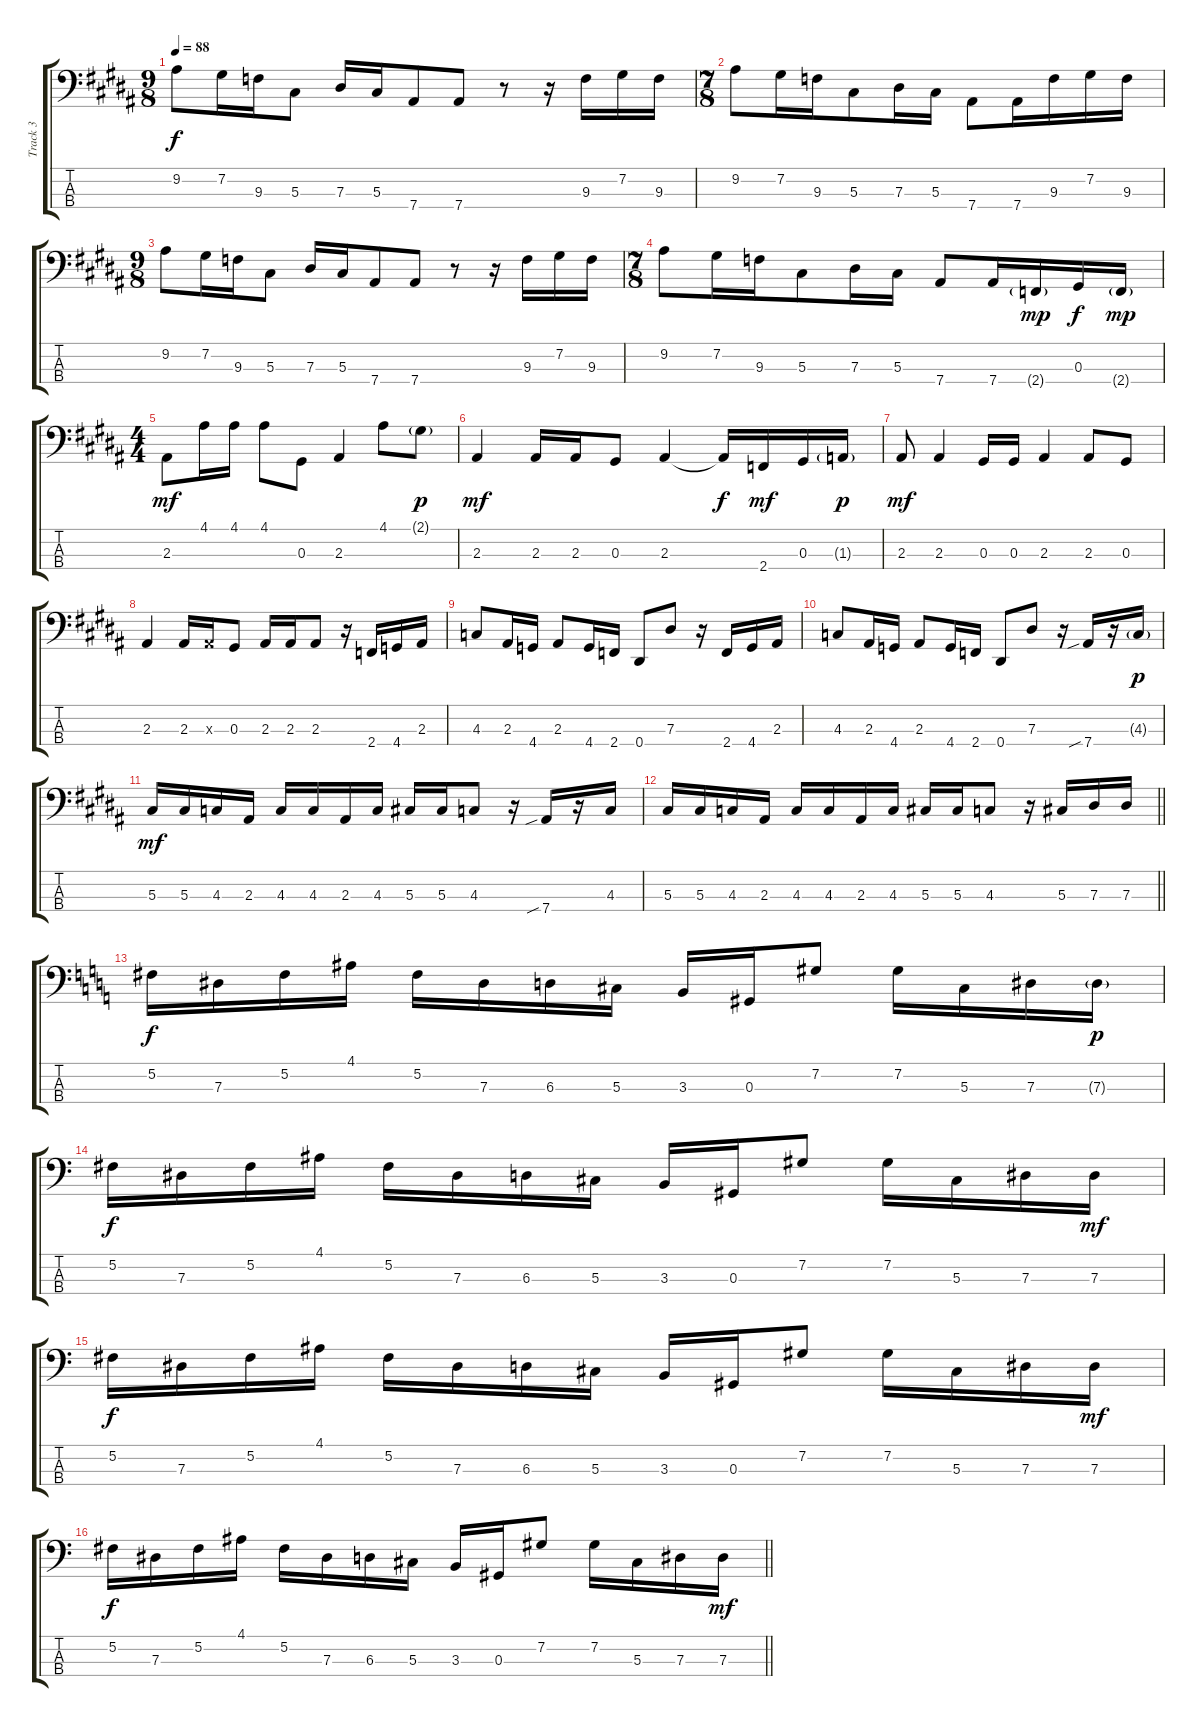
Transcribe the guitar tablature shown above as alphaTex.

\track ("Track 3" "Track 3") {instrument electricbassfinger}
\staff {score tabs}
\tuning (Gb2 Db2 Ab1 Eb1) {hide}
\ts (9 8)
\tempo 88
\clef f4
\ks b
9.2.8{dy f} 7.2.16 9.3.16 5.3.8 7.3.16 5.3.16 7.4.8 7.4.8 r.8 r.16 9.3.16 7.2.16 9.3.16 |
\ts (7 8)
9.2.8 7.2.16 9.3.16 5.3.8 7.3.16 5.3.16 7.4.8 7.4.16 9.3.16 7.2.16 9.3.16 |
\ts (9 8)
9.2.8 7.2.16 9.3.16 5.3.8 7.3.16 5.3.16 7.4.8 7.4.8 r.8 r.16 9.3.16 7.2.16 9.3.16 |
\ts (7 8)
9.2.8 7.2.16 9.3.16 5.3.8 7.3.16 5.3.16 7.4.8 7.4.16 2.4{g}.16{dy mp} 0.3.16{dy f} 2.4{g}.16{dy mp} |
\ts (4 4)
2.3.8{dy mf} 4.1.16 4.1.16 4.1.8 0.3.8 2.3.4 4.1.8 2.1{g}.8{dy p} |
2.3.4{dy mf} 2.3.16 2.3.16 0.3.8 2.3.4 2.3{t}.16{dy f} 2.4.16{dy mf} 0.3.16 1.3{g}.16{dy p} |
2.3.8{dy mf} 2.3.4 0.3.16 0.3.16 2.3.4 2.3.8 0.3.8 |
2.3.4 2.3.16 2.3{x}.16 0.3.8 2.3.16 2.3.16 2.3.8 r.16 2.4.16 4.4.16 2.3.16 |
4.3.8 2.3.16 4.4.16 2.3.8 4.4.16 2.4.16 0.4.8 7.3.8 r.16 2.4.16 4.4.16 2.3.16 |
4.3.8 2.3.16 4.4.16 2.3.8 4.4.16 2.4.16 0.4.8 7.3.8 r.16 7.4{sib}.16 r.16 4.3{g}.16{dy p} |
5.3.16{dy mf} 5.3.16 4.3.16 2.3.16 4.3.16 4.3.16 2.3.16 4.3.16 5.3.16 5.3.16 4.3.8 r.16 7.4{sib}.16 r.16 4.3.16 |
\barLineRight lightlight
5.3.16 5.3.16 4.3.16 2.3.16 4.3.16 4.3.16 2.3.16 4.3.16 5.3.16 5.3.16 4.3.8 r.16 5.3.16 7.3.16 7.3.16 |
\ks aminor
5.2.16{dy f} 7.3.16 5.2.16 4.1.16 5.2.16 7.3.16 6.3.16 5.3.16 3.3.16 0.3.16 7.2.8 7.2.16 5.3.16 7.3.16 7.3{g}.16{dy p} |
5.2.16{dy f} 7.3.16 5.2.16 4.1.16 5.2.16 7.3.16 6.3.16 5.3.16 3.3.16 0.3.16 7.2.8 7.2.16 5.3.16 7.3.16 7.3.16{dy mf} |
5.2.16{dy f} 7.3.16 5.2.16 4.1.16 5.2.16 7.3.16 6.3.16 5.3.16 3.3.16 0.3.16 7.2.8 7.2.16 5.3.16 7.3.16 7.3.16{dy mf} |
\barLineRight lightlight
5.2.16{dy f} 7.3.16 5.2.16 4.1.16 5.2.16 7.3.16 6.3.16 5.3.16 3.3.16 0.3.16 7.2.8 7.2.16 5.3.16 7.3.16 7.3.16{dy mf}
